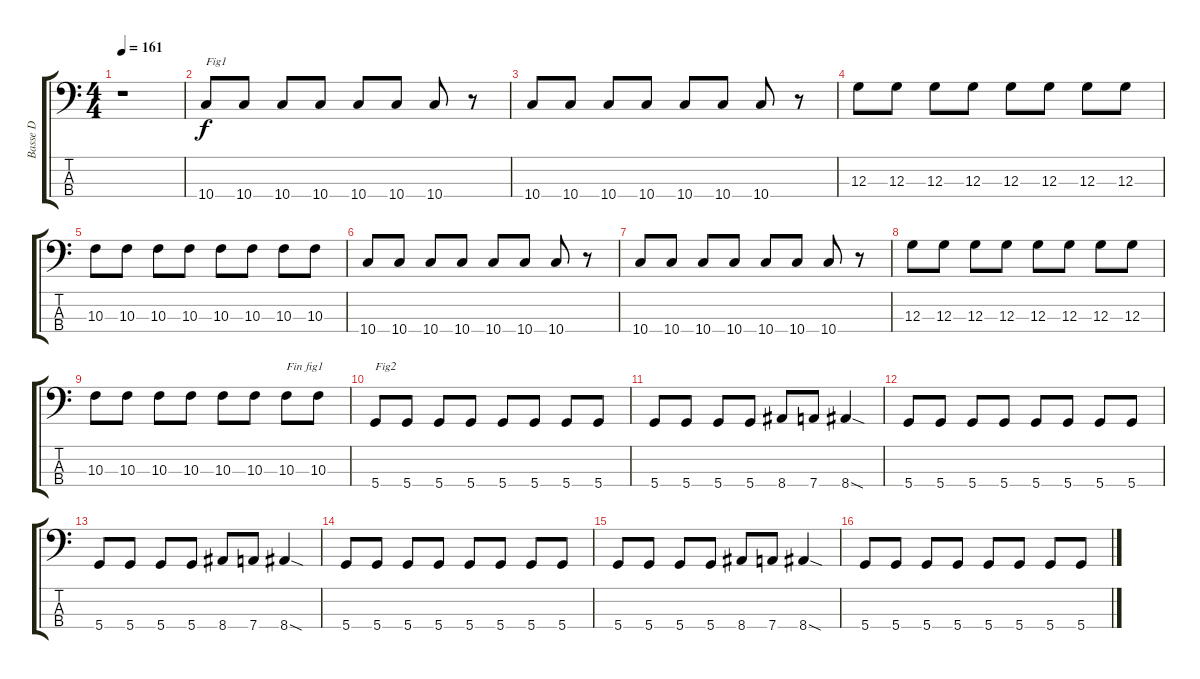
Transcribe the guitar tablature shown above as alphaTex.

\track ("Basse D" "Basse D") {instrument electricbassfinger}
\staff {score tabs}
\tuning (F2 C2 G1 D1) {hide}
\ts (4 4)
\tempo 161
\clef f4
\ks c
r.1{dy f instrument electricbassfinger} |
10.4.8{txt "Fig1"} 10.4.8 10.4.8 10.4.8 10.4.8 10.4.8 10.4.8 r.8 |
10.4.8 10.4.8 10.4.8 10.4.8 10.4.8 10.4.8 10.4.8 r.8 |
12.3.8 12.3.8 12.3.8 12.3.8 12.3.8 12.3.8 12.3.8 12.3.8 |
10.3.8 10.3.8 10.3.8 10.3.8 10.3.8 10.3.8 10.3.8 10.3.8 |
10.4.8 10.4.8 10.4.8 10.4.8 10.4.8 10.4.8 10.4.8 r.8 |
10.4.8 10.4.8 10.4.8 10.4.8 10.4.8 10.4.8 10.4.8 r.8 |
12.3.8 12.3.8 12.3.8 12.3.8 12.3.8 12.3.8 12.3.8 12.3.8 |
10.3.8 10.3.8 10.3.8 10.3.8 10.3.8 10.3.8 10.3.8{txt "Fin fig1"} 10.3.8 |
5.4.8{txt "Fig2"} 5.4.8 5.4.8 5.4.8 5.4.8 5.4.8 5.4.8 5.4.8 |
5.4.8 5.4.8 5.4.8 5.4.8 8.4.8 7.4.8 8.4{sod}.4 |
5.4.8 5.4.8 5.4.8 5.4.8 5.4.8 5.4.8 5.4.8 5.4.8 |
5.4.8 5.4.8 5.4.8 5.4.8 8.4.8 7.4.8 8.4{sod}.4 |
5.4.8 5.4.8 5.4.8 5.4.8 5.4.8 5.4.8 5.4.8 5.4.8 |
5.4.8 5.4.8 5.4.8 5.4.8 8.4.8 7.4.8 8.4{sod}.4 |
5.4.8 5.4.8 5.4.8 5.4.8 5.4.8 5.4.8 5.4.8 5.4.8
